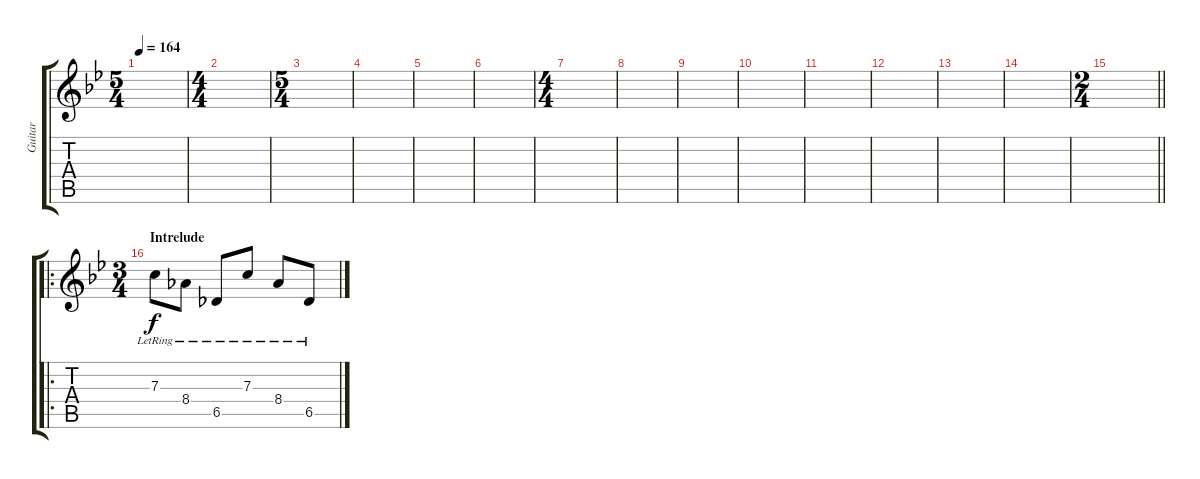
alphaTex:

\track ("Guitar" "Guitar") {instrument electricguitarjazz}
\staff {score tabs}
\tuning (D4 A3 F3 C3 G2 C2) {hide}
\ts (5 4)
\tempo 164
\clef g2
\ks bb
|
\ts (4 4)
|
\ts (5 4)
|
|
|
|
\ts (4 4)
|
|
|
|
|
|
|
|
\ts (2 4)
\barLineRight lightlight
|
\ro
\ts (3 4)
\section ("" "Intrelude")
7.3{lr}.8 8.4{lr}.8 6.5{lr}.8 7.3{lr}.8 8.4{lr}.8 6.5{lr}.8
